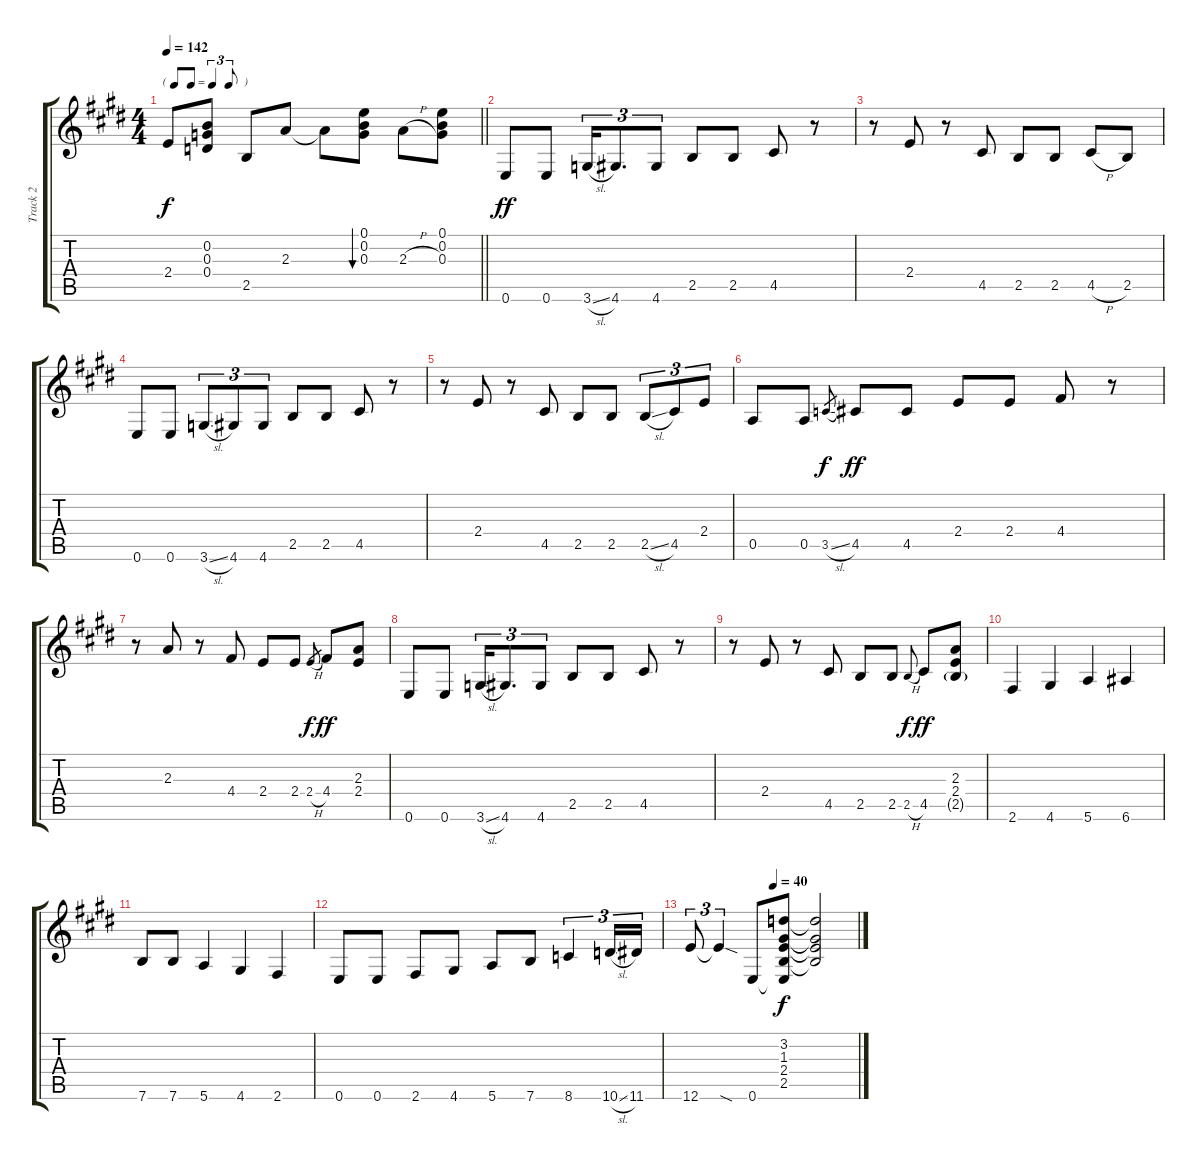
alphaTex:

\track ("Track 2" "Track 2") {instrument electricguitarclean}
\staff {score tabs}
\tuning (E4 B3 G3 D3 A2 E2) {hide}
\ts (4 4)
\tf triplet8th
\tempo 142
\clef g2
\barLineRight lightlight
\ks e
2.4.8{dy f} (0.2 0.3 0.4).8 2.5.8 2.3.8 2.3{t}.8 (0.1 0.2 0.3).8{bu 60} 2.3{h}.8 (0.1 0.2 0.3).8 |
0.6.8{dy ff} 0.6.8 3.6{sl}.16{tu (3 2)} 4.6.8{d tu (3 2)} 4.6.8{tu (3 2)} 2.5.8 2.5.8 4.5.8 r.8 |
r.8 2.4.8 r.8 4.5.8 2.5.8 2.5.8 4.5{h}.8 2.5.8 |
0.6.8 0.6.8 3.6{sl}.8{tu (3 2)} 4.6.8{tu (3 2)} 4.6.8{tu (3 2)} 2.5.8 2.5.8 4.5.8 r.8 |
r.8 2.4.8 r.8 4.5.8 2.5.8 2.5.8 2.5{sl}.8{tu (3 2)} 4.5.8{tu (3 2)} 2.4.8{tu (3 2)} |
0.5.8 0.5.8 3.5{sl}.8{gr dy f} 4.5.8{dy ff} 4.5.8 2.4.8 2.4.8 4.4.8 r.8 |
r.8 2.3.8 r.8 4.4.8 2.4.8 2.4.8 2.4{h}.8{gr dy f} 4.4.8{dy ff} (2.3 2.4).8 |
0.6.8 0.6.8 3.6{sl}.16{tu (3 2)} 4.6.8{d tu (3 2)} 4.6.8{tu (3 2)} 2.5.8 2.5.8 4.5.8 r.8 |
r.8 2.4.8 r.8 4.5.8 2.5.8 2.5.8 2.5{h}.8{gr onbeat dy f} 4.5.8{dy ff} (2.3 2.4 2.5{g}).8 |
2.6.4 4.6.4 5.6.4 6.6.4 |
7.6.8 7.6.8 5.6.4 4.6.4 2.6.4 |
0.6.8 0.6.8 2.6.8 4.6.8 5.6.8 7.6.8 8.6.4{tu (3 2)} 10.6{sl}.16{tu (3 2)} 11.6.16{tu (3 2)} |
\tempo (40 0.5)
12.6.8{tu (3 2)} 12.6{sod t}.4{tu (3 2)} 0.6.8 (3.2 1.3 2.4 2.5 0.6{t}).8{dy f} (3.2{t} 1.3{t} 2.4{t} 2.5{t}).2
